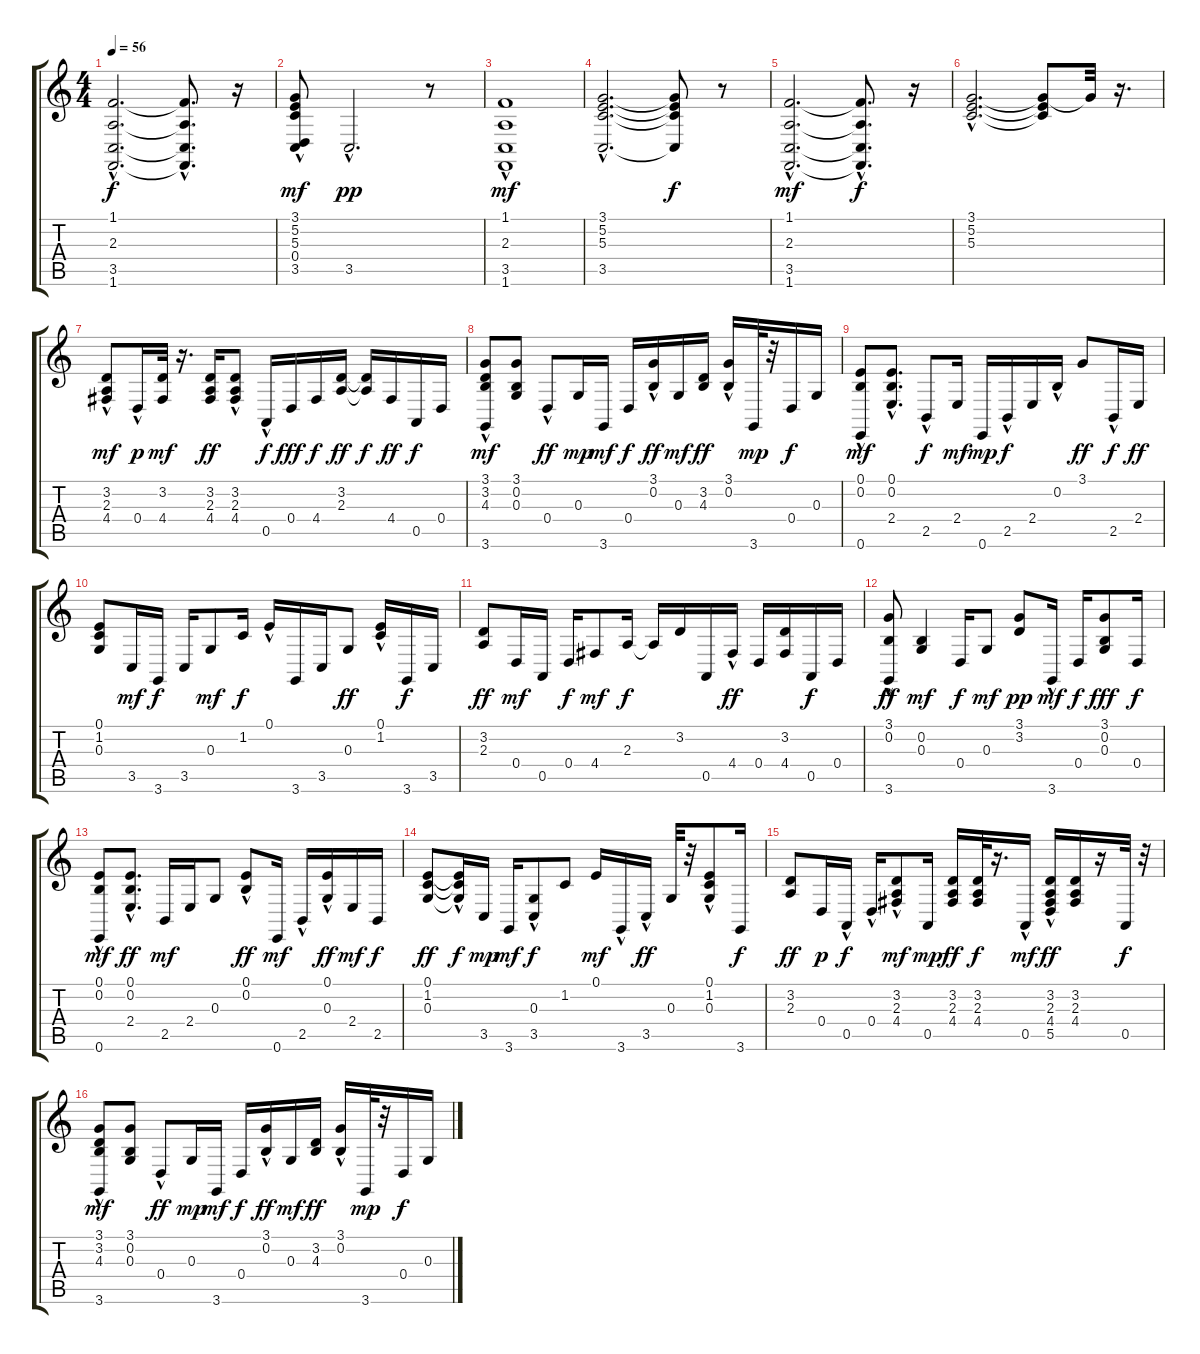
\track "" {instrument electricgrandpiano}
\staff {score tabs}
\tuning (E4 B3 G3 D3 A2 E2) {hide}
\ts (4 4)
\tempo 56
\clef g2
\ks c
(1.1{hac} 2.3{hac} 3.5{hac} 1.6{hac}).2{d dy f} (1.1{hac t} 2.3{hac t} 3.5{t} 1.6{hac t}).8{d} r.16 |
(3.1{hac} 5.2{hac} 5.3{hac} 0.4 3.5).8{dy mf} 3.5{hac}.2{d dy pp} r.8 |
(1.1 2.3{hac} 3.5{hac} 1.6{hac}).1{dy mf} |
(3.1{hac} 5.2{hac} 5.3{hac} 3.5{hac}).2{d} (3.1{t} 5.2{t} 5.3{t} 3.5{t}).8{dy f} r.8 |
(1.1{hac} 2.3{hac} 3.5{hac} 1.6{hac}).2{d dy mf} (1.1{hac t} 2.3{t} 3.5{t} 1.6{hac t}).8{d dy f} r.16 |
(3.1{hac} 5.2{hac} 5.3{hac}).2{d} (3.1{t} 5.2{t} 5.3{t}).8 3.1{t}.32 r.16{d} |
(3.2 2.3{hac} 4.4).8{dy mf} 0.4{hac}.16{dy p} (3.2 4.4).32{dy mf} r.16{d} (3.2 2.3 4.4).16{dy ff} (3.2{hac} 2.3 4.4{hac}).8 0.5{hac}.16{dy f} 0.4.16{dy fff} 4.4.16{dy f} (3.2 2.3).16{dy ff} (3.2{t} 2.3{t}).16{dy f} 4.4.16{dy ff} 0.5.16{dy f} 0.4.16 |
(3.1{hac} 3.2 4.3{hac} 3.6).8{dy mf} (3.1 0.2 0.3).8 0.4{hac}.8{dy ff} 0.3.16{dy mp} 3.6.16{dy mf} 0.4.16{dy f} (3.1 0.2{hac}).16{dy ff} 0.3.16{dy mf} (3.2 4.3).16{dy ff} (3.1{hac} 0.2{hac}).16 3.6.32{dy mp} r.32 0.4.16{dy f} 0.3.16 |
(0.1 0.2{hac} 0.6).8{dy mf} (0.1 0.2 2.4{hac}).8{d} 2.5{hac}.8{dy f} 2.4.16{dy mf} 0.6.16{dy mp} 2.5{hac}.16{dy f} 2.4.16 0.2{hac}.16 3.1.8{dy ff} 2.5{hac}.16{dy f} 2.4.16{dy ff} |
(0.1 1.2 0.3).8 3.5.16{dy mf} 3.6.16{dy f} 3.5.16 0.3.8{dy mf} 1.2.16{dy f} 0.1{hac}.16 3.6.16 3.5.16 0.3.8{dy ff} (0.1{hac} 1.2{hac}).16 3.6.16{dy f} 3.5.16 |
(3.2 2.3).8{dy ff} 0.4.16{dy mf} 0.5.16 0.4.16{dy f} 4.4.8{dy mf} 2.3.16{dy f} 2.3{t}.16 3.2.16 0.5.16 4.4{hac}.16{dy ff} 0.4.16 (3.2 4.4).16 0.5.16{dy f} 0.4.16 |
(3.1 0.2{hac} 3.6{hac}).8{dy ff} (0.2 0.3).4{dy mf} 0.4.16{dy f} 0.3.8{dy mf} (3.1 3.2).8{dy pp} 3.6{hac}.16{dy mf} 0.4.16{dy f} (3.1 0.2 0.3).8{dy fff} 0.4.16{dy f} |
(0.1 0.2{hac} 0.6).8{dy mf} (0.1 0.2 2.4{hac}).8{d dy ff} 2.5.16{dy mf} 2.4.16 0.3.8 (0.1{hac} 0.2{hac}).8{dy ff} 0.6.16{dy mf} 2.5{hac}.16 (0.1{hac} 0.3{hac}).16{dy ff} 2.4.16{dy mf} 2.5.16{dy f} |
(0.1 1.2 0.3).8{dy ff} (0.1{hac t} 1.2{hac t} 0.3{t}).16{dy f} 3.5.16{dy mp} 3.6.16{dy mf} (0.3{hac} 3.5).8{dy f} 1.2.8 0.1.16{dy mf} 3.6{hac}.16 3.5{hac}.16{dy ff} 0.3.32 r.32 (0.1{hac} 1.2{hac} 0.3).8 3.6.16{dy f} |
(3.2 2.3).8{dy ff} 0.4.16{dy p} 0.5{hac}.16{dy f} 0.4{hac}.16 (3.2{hac} 2.3 4.4).8{dy mf} 0.5.16{dy mp} (3.2 2.3 4.4).16{dy ff} (3.2 2.3 4.4).32{dy f} r.16{d} 0.5{hac}.16{dy mf} (3.2 2.3 4.4 5.5{hac}).16{dy ff} (3.2 2.3 4.4).16 r.16 0.5.32{dy f} r.32 |
(3.1{hac} 3.2 4.3{hac} 3.6).8{dy mf} (3.1 0.2 0.3).8 0.4{hac}.8{dy ff} 0.3.16{dy mp} 3.6.16{dy mf} 0.4.16{dy f} (3.1 0.2{hac}).16{dy ff} 0.3.16{dy mf} (3.2 4.3).16{dy ff} (3.1{hac} 0.2{hac}).16 3.6.32{dy mp} r.32 0.4.16{dy f} 0.3.16
